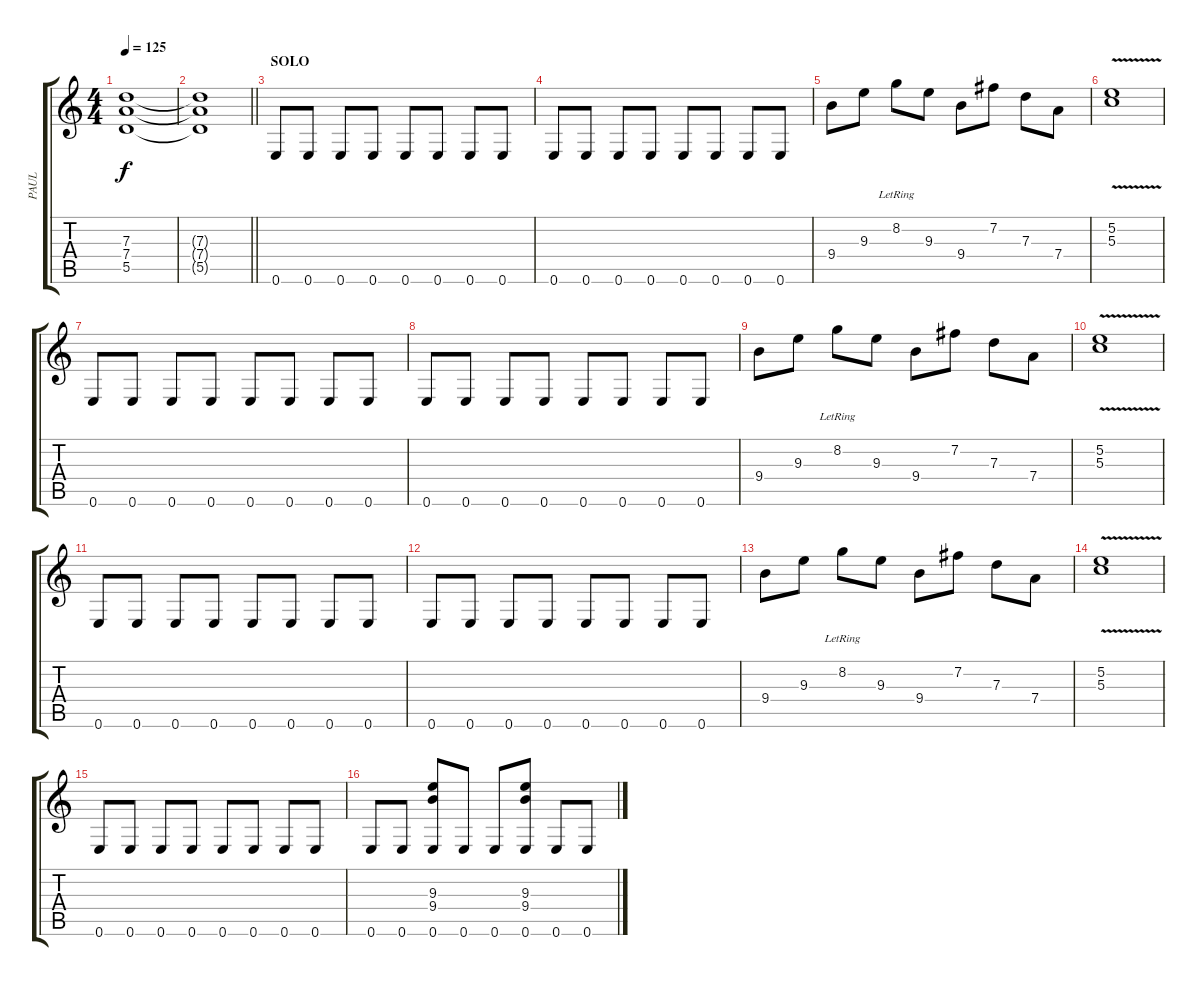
\track ("PAUL" "PAUL") {instrument overdrivenguitar}
\staff {score tabs}
\tuning (E4 B3 G3 D3 A2 E2) {hide}
\ts (4 4)
\tempo 125
\clef g2
\ks c
(7.3 7.4 5.5).1{dy f} |
\barLineRight lightlight
(7.3{t} 7.4{t} 5.5{t}).1 |
\section ("" "SOLO")
0.6.8 0.6.8 0.6.8 0.6.8 0.6.8 0.6.8 0.6.8 0.6.8 |
0.6.8 0.6.8 0.6.8 0.6.8 0.6.8 0.6.8 0.6.8 0.6.8 |
9.4.8 9.3.8 8.2{lr}.8 9.3.8 9.4.8 7.2.8 7.3.8 7.4.8 |
(5.2 5.3{v}).1 |
0.6.8 0.6.8 0.6.8 0.6.8 0.6.8 0.6.8 0.6.8 0.6.8 |
0.6.8 0.6.8 0.6.8 0.6.8 0.6.8 0.6.8 0.6.8 0.6.8 |
9.4.8 9.3.8 8.2{lr}.8 9.3.8 9.4.8 7.2.8 7.3.8 7.4.8 |
(5.2 5.3{v}).1 |
0.6.8 0.6.8 0.6.8 0.6.8 0.6.8 0.6.8 0.6.8 0.6.8 |
0.6.8 0.6.8 0.6.8 0.6.8 0.6.8 0.6.8 0.6.8 0.6.8 |
9.4.8 9.3.8 8.2{lr}.8 9.3.8 9.4.8 7.2.8 7.3.8 7.4.8 |
(5.2 5.3{v}).1 |
0.6.8 0.6.8 0.6.8 0.6.8 0.6.8 0.6.8 0.6.8 0.6.8 |
0.6.8 0.6.8 (9.3 9.4 0.6).8 0.6.8 0.6.8 (9.3 9.4 0.6).8 0.6.8 0.6.8
